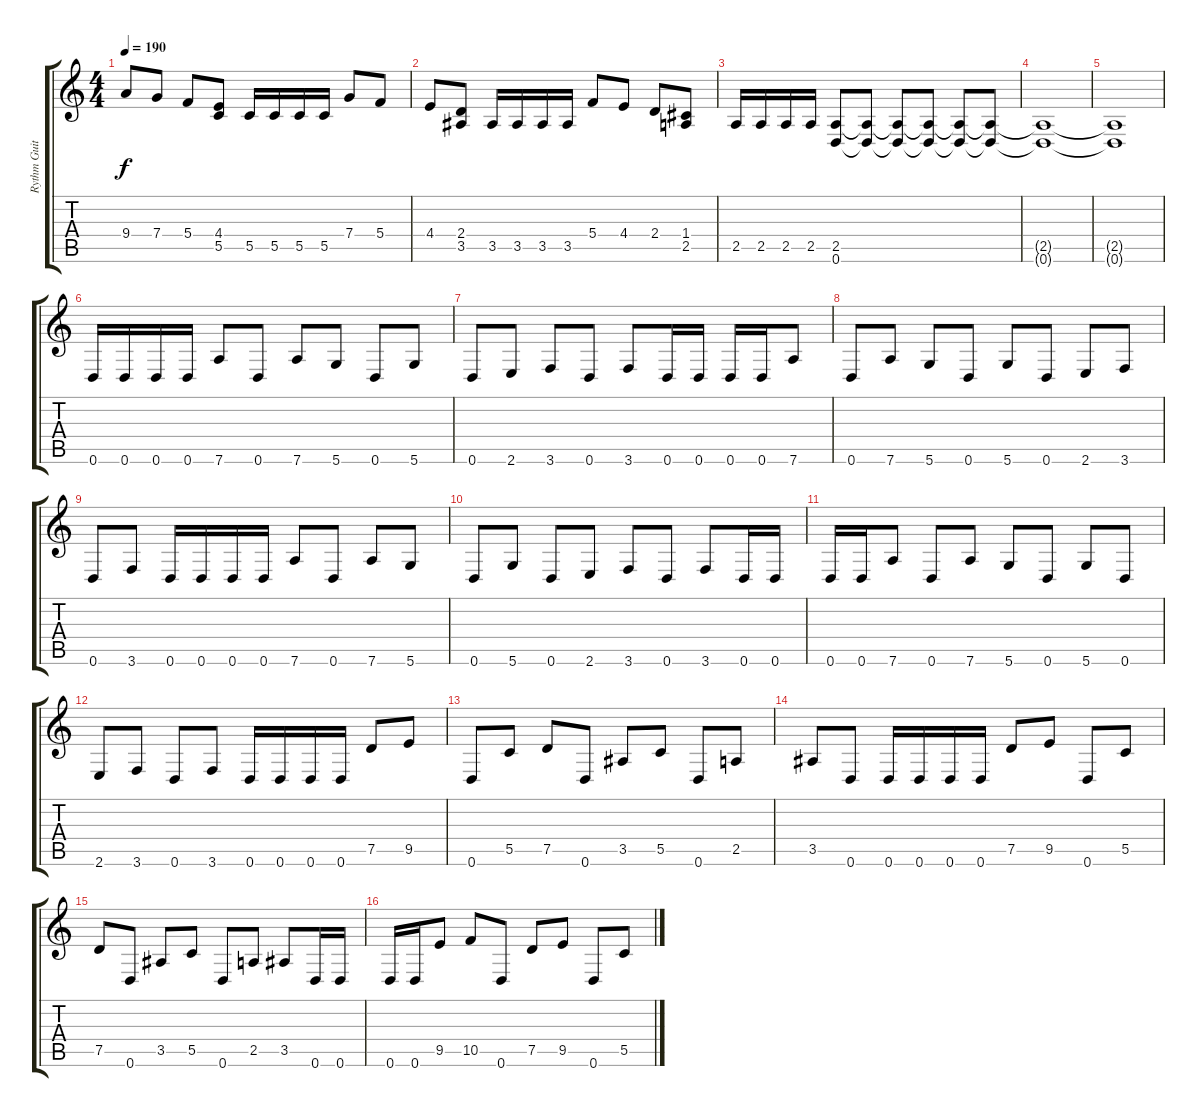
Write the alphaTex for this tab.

\track ("Rythm Guitar" "Rythm Guit") {instrument distortionguitar}
\staff {score tabs}
\tuning (D4 A3 F3 C3 G2 D2) {hide}
\ts (4 4)
\tempo 190
\clef g2
\ks c
9.4.8{dy f} 7.4.8 5.4.8 (4.4 5.5).8 5.5.16 5.5.16 5.5.16 5.5.16 7.4.8 5.4.8 |
4.4.8 (2.4 3.5).8 3.5.16 3.5.16 3.5.16 3.5.16 5.4.8 4.4.8 2.4.8 (1.4 2.5).8 |
2.5.16 2.5.16 2.5.16 2.5.16 (2.5 0.6).8 (2.5{t} 0.6{t}).8 (2.5{t} 0.6{t}).8 (2.5{t} 0.6{t}).8 (2.5{t} 0.6{t}).8 (2.5{t} 0.6{t}).8 |
(2.5{t} 0.6{t}).1 |
(2.5{t} 0.6{t}).1 |
0.6.16 0.6.16 0.6.16 0.6.16 7.6.8 0.6.8 7.6.8 5.6.8 0.6.8 5.6.8 |
0.6.8 2.6.8 3.6.8 0.6.8 3.6.8 0.6.16 0.6.16 0.6.16 0.6.16 7.6.8 |
0.6.8 7.6.8 5.6.8 0.6.8 5.6.8 0.6.8 2.6.8 3.6.8 |
0.6.8 3.6.8 0.6.16 0.6.16 0.6.16 0.6.16 7.6.8 0.6.8 7.6.8 5.6.8 |
0.6.8 5.6.8 0.6.8 2.6.8 3.6.8 0.6.8 3.6.8 0.6.16 0.6.16 |
0.6.16 0.6.16 7.6.8 0.6.8 7.6.8 5.6.8 0.6.8 5.6.8 0.6.8 |
2.6.8 3.6.8 0.6.8 3.6.8 0.6.16 0.6.16 0.6.16 0.6.16 7.5.8 9.5.8 |
0.6.8 5.5.8 7.5.8 0.6.8 3.5.8 5.5.8 0.6.8 2.5.8 |
3.5.8 0.6.8 0.6.16 0.6.16 0.6.16 0.6.16 7.5.8 9.5.8 0.6.8 5.5.8 |
7.5.8 0.6.8 3.5.8 5.5.8 0.6.8 2.5.8 3.5.8 0.6.16 0.6.16 |
0.6.16 0.6.16 9.5.8 10.5.8 0.6.8 7.5.8 9.5.8 0.6.8 5.5.8
